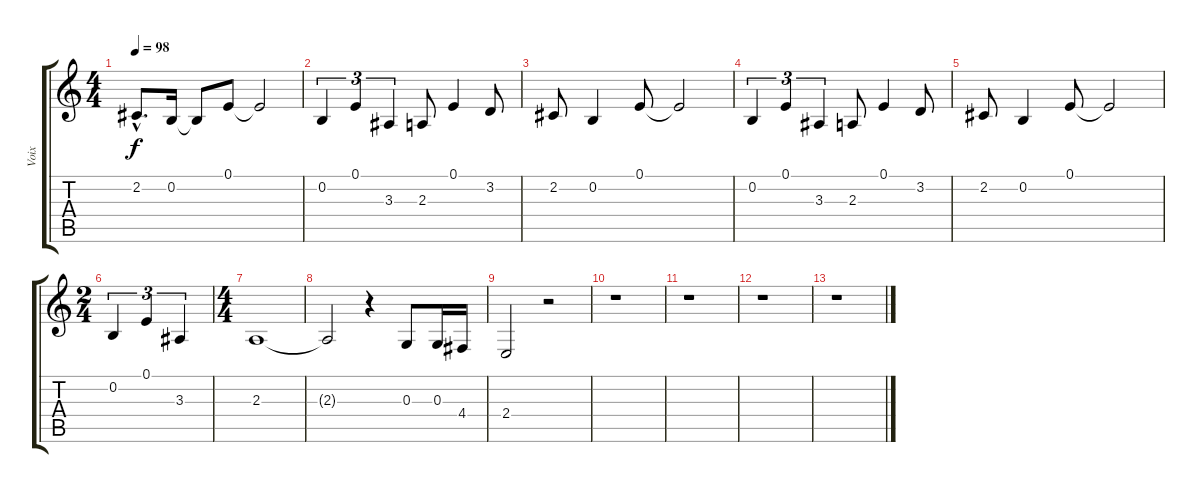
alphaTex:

\track ("Voix" "Voix") {instrument trumpet}
\staff {score tabs}
\tuning (E4 B3 G3 D3 A2 E2) {hide}
\ts (4 4)
\tempo 98
\clef g2
\ks c
2.2{hac}.8{d dy f} 0.2.16 0.2{t}.8 0.1.8 0.1{t}.2 |
0.2.4{tu (3 2)} 0.1.4{tu (3 2)} 3.3.4{tu (3 2)} 2.3.8 0.1.4 3.2.8 |
2.2.8 0.2.4 0.1.8 0.1{t}.2 |
0.2.4{tu (3 2)} 0.1.4{tu (3 2)} 3.3.4{tu (3 2)} 2.3.8 0.1.4 3.2.8 |
2.2.8 0.2.4 0.1.8 0.1{t}.2 |
\ts (2 4)
0.2.4{tu (3 2)} 0.1.4{tu (3 2)} 3.3.4{tu (3 2)} |
\ts (4 4)
2.3.1 |
2.3{t}.2 r.4 0.3.8 0.3.16 4.4.16 |
2.4.2 r.2 |
r.1 |
r.1 |
r.1 |
r.1
